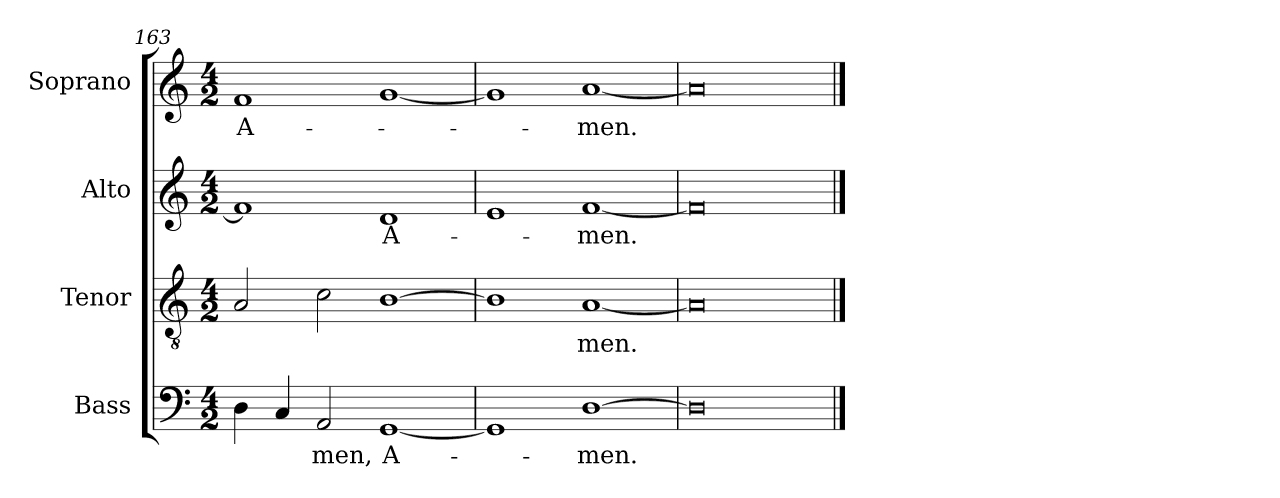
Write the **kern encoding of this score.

**kern	**text	**kern	**text	**kern	**text	**kern	**text
*part4	*part4	*part3	*part3	*part2	*part2	*part1	*part1
*staff4	*staff4	*staff3	*staff3	*staff2	*staff2	*staff1	*staff1
*I"Bass	*	*I"Tenor	*	*I"Alto	*	*I"Soprano	*
*clefF4	*	*clefGv2	*	*clefG2	*	*clefG2	*
*k[]	*	*k[]	*	*k[]	*	*k[]	*
*C:	*	*C:	*	*C:	*	*C:	*
*M4/2	*	*M4/2	*	*M4/2	*	*M4/2	*
=163	=163	=163	=163	=163	=163	=163	=163
4D\	.	2A/	.	1f]	.	1f	A-
4C/	.	.	.	.	.	.	.
2AA/	-men,	2c\	.	.	.	.	.
[1GG	A-	[1B	.	1d	A-	[1g	.
=164	=164	=164	=164	=164	=164	=164	=164
1GG]	.	1B]	.	1e	.	1g]	.
[1D	-men.	[1A	-men.	[1f	-men.	[1a	-men.
=165	=165	=165	=165	=165	=165	=165	=165
0D]	.	0A]	.	0f]	.	0a]	.
==	==	==	==	==	==	==	==
*-	*-	*-	*-	*-	*-	*-	*-
